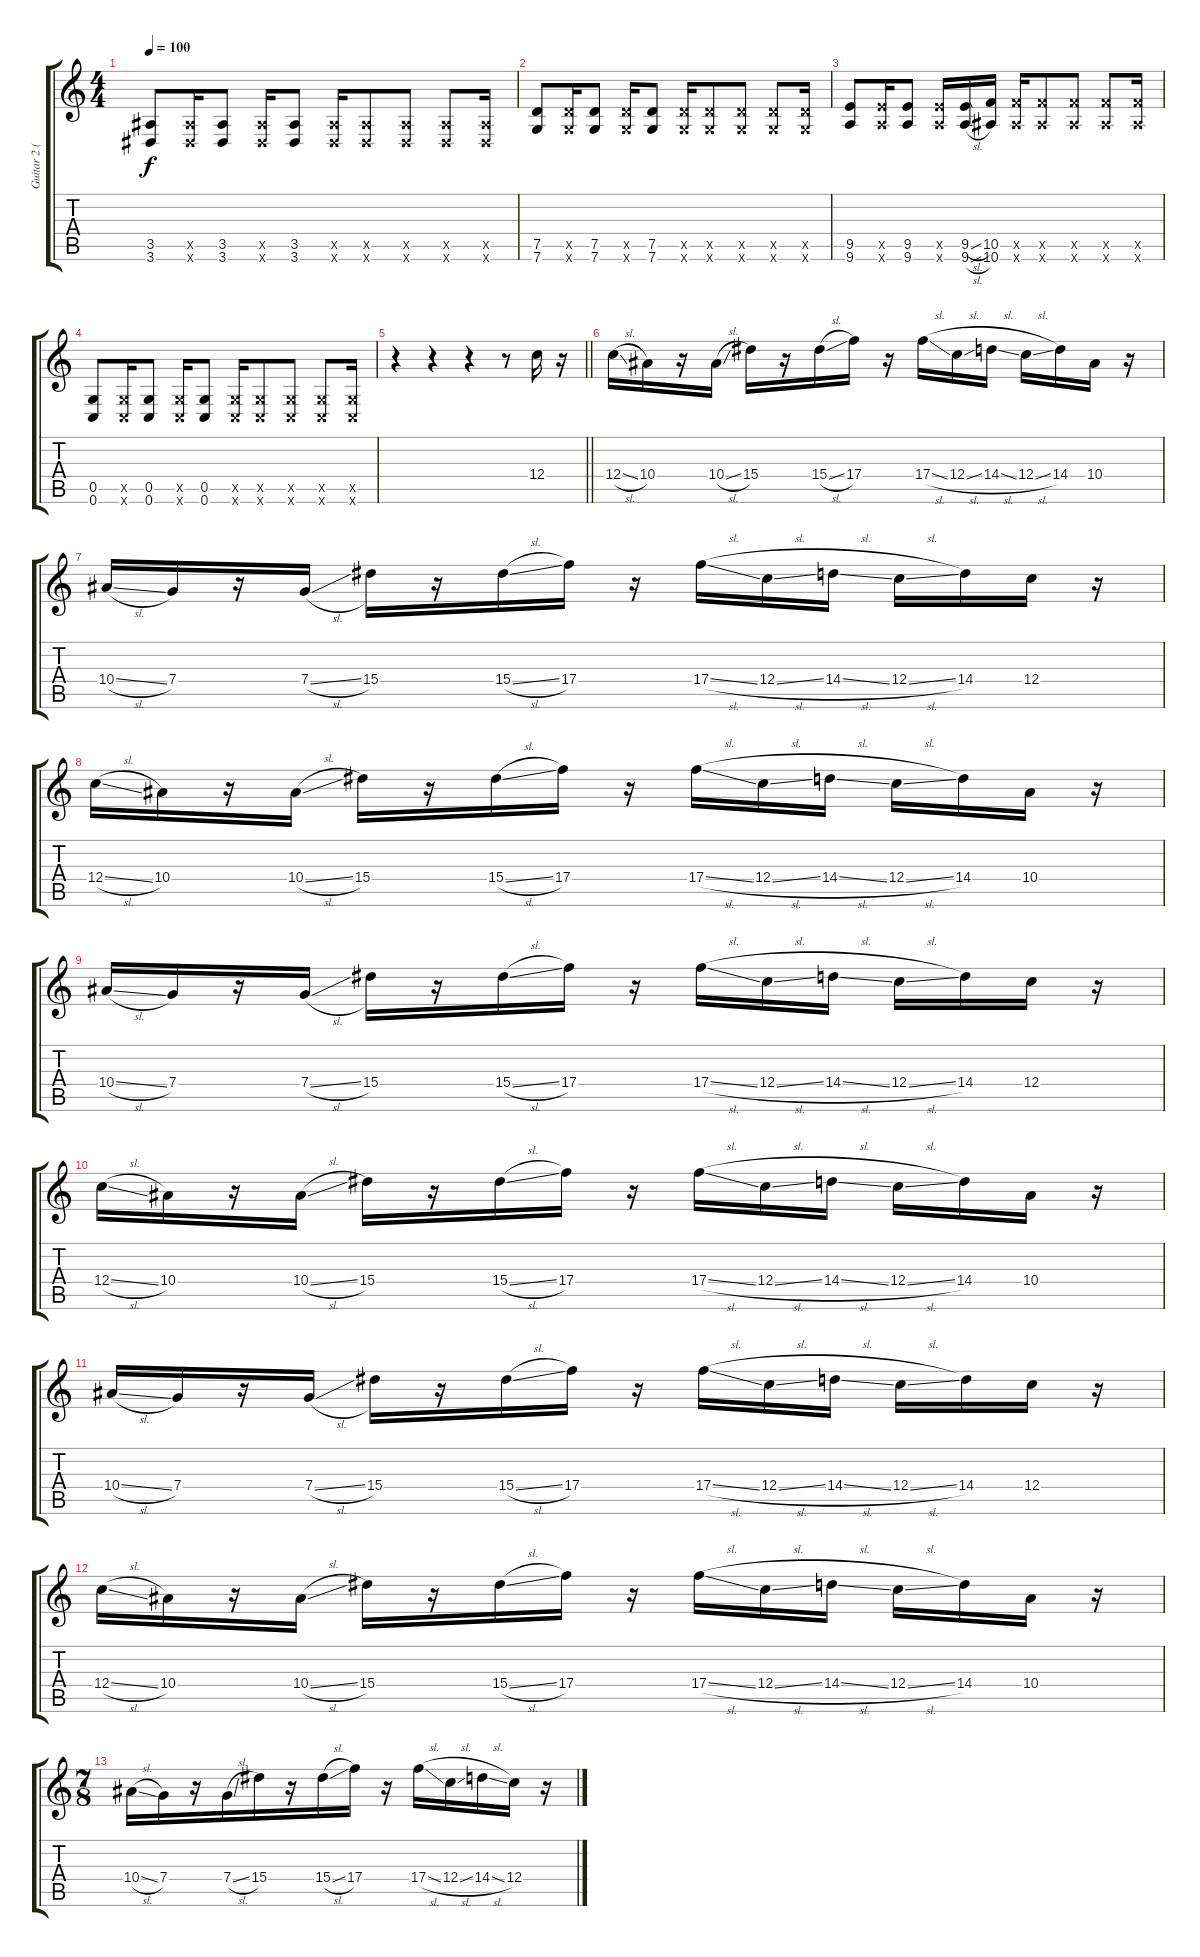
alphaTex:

\track ("Guitar 2 (Roni Seppänen)" "Guitar 2 (") {instrument distortionguitar}
\staff {score tabs}
\tuning (D4 A3 F3 C3 G2 C2) {hide}
\ts (4 4)
\tempo 100
\clef g2
\ks c
(3.5 3.6).8{dy f} (3.5{x} 3.6{x}).16 (3.5 3.6).8 (3.5{x} 3.6{x}).16 (3.5 3.6).8 (3.5{x} 3.6{x}).16 (3.5{x} 3.6{x}).8 (3.5{x} 3.6{x}).8 (3.5{x} 3.6{x}).8 (3.5{x} 3.6{x}).16 |
(7.5 7.6).8 (7.5{x} 7.6{x}).16 (7.5 7.6).8 (7.5{x} 7.6{x}).16 (7.5 7.6).8 (7.5{x} 7.6{x}).16 (7.5{x} 7.6{x}).8 (7.5{x} 7.6{x}).8 (7.5{x} 7.6{x}).8 (7.5{x} 7.6{x}).16 |
(9.5 9.6).8 (9.5{x} 9.6{x}).16 (9.5 9.6).8 (9.5{x} 9.6{x}).16 (9.5{sl} 9.6{sl}).16 (10.5 10.6).16 (10.5{x} 10.6{x}).16 (10.5{x} 10.6{x}).8 (10.5{x} 10.6{x}).8 (10.5{x} 10.6{x}).8 (10.5{x} 10.6{x}).16 |
(0.5 0.6).8 (0.5{x} 0.6{x}).16 (0.5 0.6).8 (0.5{x} 0.6{x}).16 (0.5 0.6).8 (0.5{x} 0.6{x}).16 (0.5{x} 0.6{x}).8 (0.5{x} 0.6{x}).8 (0.5{x} 0.6{x}).8 (0.5{x} 0.6{x}).16 |
\barLineRight lightlight
r.4 r.4 r.4 r.8 12.4.16 r.16 |
\section ("" "")
12.4{sl}.16 10.4.16 r.16 10.4{sl}.16 15.4.16 r.16 15.4{sl}.16 17.4.16 r.16 17.4{sl}.16 12.4{sl}.16 14.4{sl}.16 12.4{sl}.16 14.4.16 10.4.16 r.16 |
10.4{sl}.16 7.4.16 r.16 7.4{sl}.16 15.4.16 r.16 15.4{sl}.16 17.4.16 r.16 17.4{sl}.16 12.4{sl}.16 14.4{sl}.16 12.4{sl}.16 14.4.16 12.4.16 r.16 |
12.4{sl}.16 10.4.16 r.16 10.4{sl}.16 15.4.16 r.16 15.4{sl}.16 17.4.16 r.16 17.4{sl}.16 12.4{sl}.16 14.4{sl}.16 12.4{sl}.16 14.4.16 10.4.16 r.16 |
10.4{sl}.16 7.4.16 r.16 7.4{sl}.16 15.4.16 r.16 15.4{sl}.16 17.4.16 r.16 17.4{sl}.16 12.4{sl}.16 14.4{sl}.16 12.4{sl}.16 14.4.16 12.4.16 r.16 |
12.4{sl}.16 10.4.16 r.16 10.4{sl}.16 15.4.16 r.16 15.4{sl}.16 17.4.16 r.16 17.4{sl}.16 12.4{sl}.16 14.4{sl}.16 12.4{sl}.16 14.4.16 10.4.16 r.16 |
10.4{sl}.16 7.4.16 r.16 7.4{sl}.16 15.4.16 r.16 15.4{sl}.16 17.4.16 r.16 17.4{sl}.16 12.4{sl}.16 14.4{sl}.16 12.4{sl}.16 14.4.16 12.4.16 r.16 |
12.4{sl}.16 10.4.16 r.16 10.4{sl}.16 15.4.16 r.16 15.4{sl}.16 17.4.16 r.16 17.4{sl}.16 12.4{sl}.16 14.4{sl}.16 12.4{sl}.16 14.4.16 10.4.16 r.16 |
\ts (7 8)
10.4{sl}.16 7.4.16 r.16 7.4{sl}.16 15.4.16 r.16 15.4{sl}.16 17.4.16 r.16 17.4{sl}.16 12.4{sl}.16 14.4{sl}.16 12.4.16 r.16
